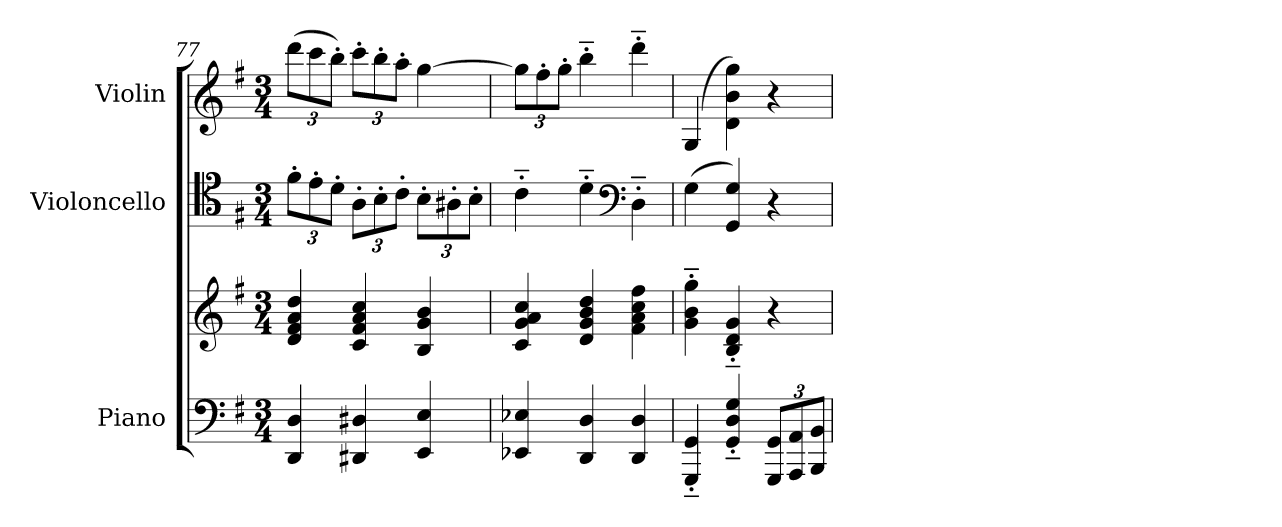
**kern	**kern	**kern	**kern
*part3	*part3	*part2	*part1
*staff4	*staff3	*staff2	*staff1
*I"Piano	*	*I"Violoncello	*I"Violin
*I'Pno.	*	*I'Vc.	*I'Vln.
*clefF4	*clefG2	*clefC4	*clefG2
*k[f#]	*k[f#]	*k[f#]	*k[f#]
*M3/4	*M3/4	*M3/4	*M3/4
*	*	*Xbrackettup	*Xbrackettup
=77	=77	=77	=77
4DD/ 4D/	4d/ 4f#/ 4a/ 4dd/	12f#'\L	(12ddd\L
.	.	12e'\	12ccc\
.	.	12d'\J	12bb'\J)
4DD#X/ 4D#X/	4c/ 4f#/ 4a/ 4cc/	12A'\L	12ccc'\L
.	.	12B'\	12bb'\
.	.	12c'\J	12aa'\J
4EE/ 4E/	4B/ 4g/ 4b/	12B'\L	[4gg\
.	.	12A#X'\	.
.	.	12B'\J	.
=78	=78	=78	=78
4EE-X/ 4E-X/	4c/ 4g/ 4a/ 4cc/	4c'~\	12gg\L]
.	.	.	12ff#'\
.	.	.	12gg'\J
4DD/ 4D/	4d/ 4g/ 4b/ 4dd/	4d'~\	4bb'~\
*	*	*clefF4	*
4DD/ 4D/	4f#\ 4a\ 4cc\ 4ff#\	4D'~\	4ddd'~\
=79	=79	=79	=79
4GGG/'~ 4GG/'~	4g\'~ 4b\'~ 4gg\'~	(<4G\	(4G/
4GG/'~ 4D/'~ 4G/'~	4B/'~ 4d/'~ 4g/'~	4GG/ 4G/)	4d\ 4b\ 4gg\)
*Xbrackettup	*	*	*
12GGG/ 12GG/L	4r	4r	4r
12AAA/ 12AA/	.	.	.
12BBB/ 12BB/J	.	.	.
=	=	=	=
*-	*-	*-	*-
